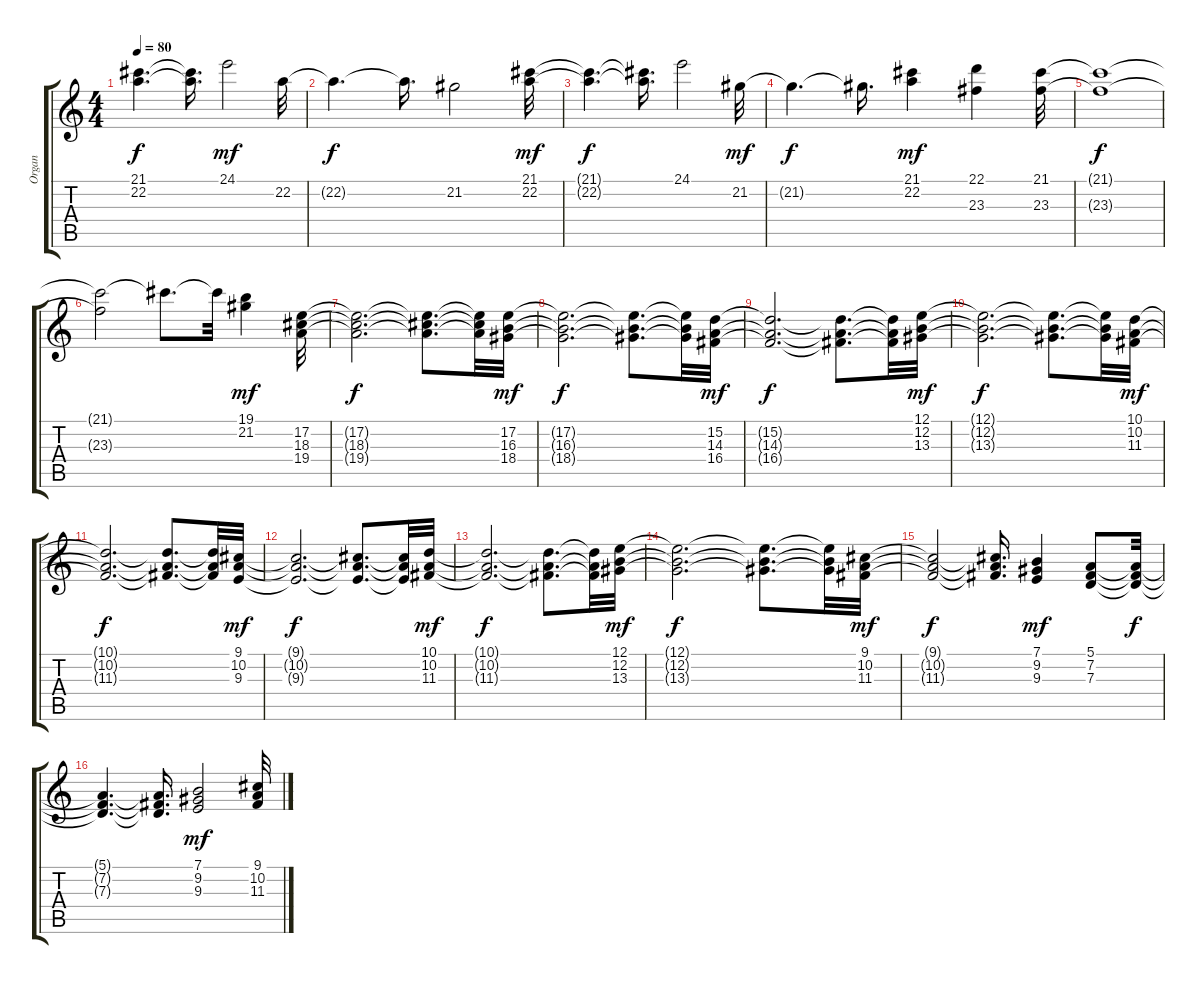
\track ("Organ   " "Organ   ") {instrument rockorgan}
\staff {score tabs}
\tuning (E4 B3 G3 D3 A2 E2) {hide}
\ts (4 4)
\tempo 80
\clef g2
\ks c
(21.1{t} 22.2{t}).4{d dy f} (21.1{t} 22.2{t}).16{d} 24.1.2{dy mf} 22.2.32 |
22.2{t}.4{d dy f} 22.2{t}.16{d} 21.2.2 (21.1 22.2).32{dy mf} |
(21.1{t} 22.2{t}).4{d dy f} (21.1{t} 22.2{t}).16{d} 24.1.2 21.2.32{dy mf} |
21.2{t}.4{d dy f} 21.2{t}.16{d} (21.1 22.2).4{dy mf} (22.1 23.3).4 (21.1 23.3).32 |
(21.1{t} 23.3{t}).1{dy f} |
(21.1{t} 23.3{t}).2 21.1{t}.8{d} 21.1{t}.32 (19.1 21.2).4{dy mf} (17.2 18.3 19.4).32 |
(17.2{t} 18.3{t} 19.4{t}).2{d dy f} (17.2{t} 18.3{t} 19.4{t}).8{d} (17.2{t} 18.3{t} 19.4{t}).32 (17.2 16.3 18.4).32{dy mf} |
(17.2{t} 16.3{t} 18.4{t}).2{d dy f} (17.2{t} 16.3{t} 18.4{t}).8{d} (17.2{t} 16.3{t} 18.4{t}).32 (15.2 14.3 16.4).32{dy mf} |
(15.2{t} 14.3{t} 16.4{t}).2{d dy f} (15.2{t} 14.3{t} 16.4{t}).8{d} (15.2{t} 14.3{t} 16.4{t}).32 (12.1 12.2 13.3).32{dy mf} |
(12.1{t} 12.2{t} 13.3{t}).2{d dy f} (12.1{t} 12.2{t} 13.3{t}).8{d} (12.1{t} 12.2{t} 13.3{t}).32 (10.1 10.2 11.3).32{dy mf} |
(10.1{t} 10.2{t} 11.3{t}).2{d dy f} (10.1{t} 10.2{t} 11.3{t}).8{d} (10.1{t} 10.2{t} 11.3{t}).32 (9.1 10.2 9.3).32{dy mf} |
(9.1{t} 10.2{t} 9.3{t}).2{d dy f} (9.1{t} 10.2{t} 9.3{t}).8{d} (9.1{t} 10.2{t} 9.3{t}).32 (10.1 10.2 11.3).32{dy mf} |
(10.1{t} 10.2{t} 11.3{t}).2{d dy f} (10.1{t} 10.2{t} 11.3{t}).8{d} (10.1{t} 10.2{t} 11.3{t}).32 (12.1 12.2 13.3).32{dy mf} |
(12.1{t} 12.2{t} 13.3{t}).2{d dy f} (12.1{t} 12.2{t} 13.3{t}).8{d} (12.1{t} 12.2{t} 13.3{t}).32 (9.1 10.2 11.3).32{dy mf} |
(9.1{t} 10.2{t} 11.3{t}).2{dy f} (9.1{t} 10.2{t} 11.3{t}).16{d} (7.1 9.2 9.3).4{dy mf} (5.1 7.2 7.3).8 (5.1{t} 7.2{t} 7.3{t}).32{dy f} |
(5.1{t} 7.2{t} 7.3{t}).4{d} (5.1{t} 7.2{t} 7.3{t}).16{d} (7.1 9.2 9.3).2{dy mf} (9.1 10.2 11.3).32
